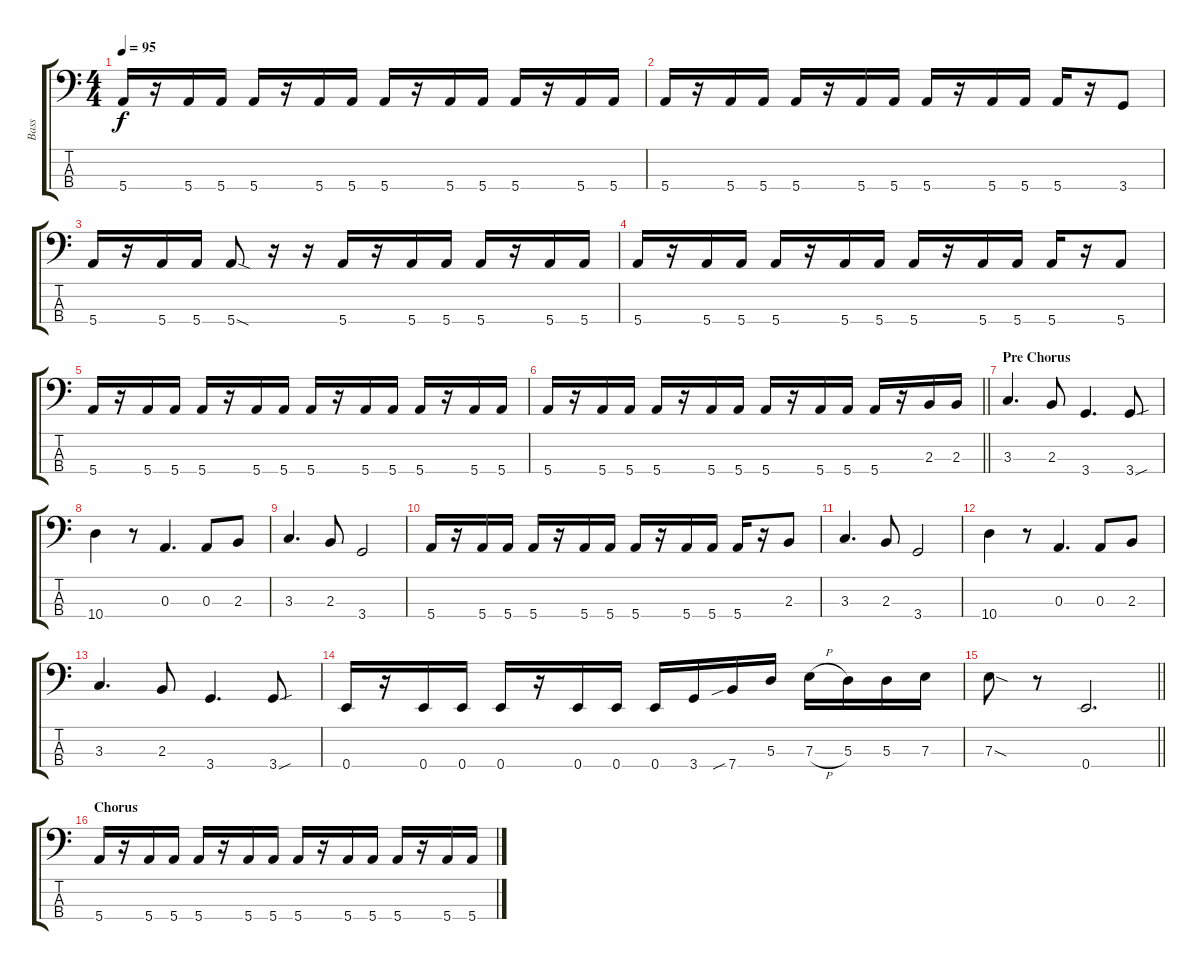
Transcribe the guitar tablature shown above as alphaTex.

\track ("Bass" "Bass") {instrument electricbassfinger}
\staff {score tabs}
\tuning (G2 D2 A1 E1) {hide}
\ts (4 4)
\tempo 95
\clef f4
\ks aminor
5.4.16{dy f} r.16 5.4.16 5.4.16 5.4.16 r.16 5.4.16 5.4.16 5.4.16 r.16 5.4.16 5.4.16 5.4.16 r.16 5.4.16 5.4.16 |
5.4.16 r.16 5.4.16 5.4.16 5.4.16 r.16 5.4.16 5.4.16 5.4.16 r.16 5.4.16 5.4.16 5.4.16 r.16 3.4.8 |
5.4.16 r.16 5.4.16 5.4.16 5.4{sod}.8 r.16 r.16 5.4.16 r.16 5.4.16 5.4.16 5.4.16 r.16 5.4.16 5.4.16 |
5.4.16 r.16 5.4.16 5.4.16 5.4.16 r.16 5.4.16 5.4.16 5.4.16 r.16 5.4.16 5.4.16 5.4.16 r.16 5.4.8 |
5.4.16 r.16 5.4.16 5.4.16 5.4.16 r.16 5.4.16 5.4.16 5.4.16 r.16 5.4.16 5.4.16 5.4.16 r.16 5.4.16 5.4.16 |
\barLineRight lightlight
5.4.16 r.16 5.4.16 5.4.16 5.4.16 r.16 5.4.16 5.4.16 5.4.16 r.16 5.4.16 5.4.16 5.4.16 r.16 2.3.16 2.3.16 |
\section ("" "Pre Chorus")
3.3.4{d} 2.3.8 3.4.4{d} 3.4{sou}.8 |
10.4.4 r.8 0.3.4{d} 0.3.8 2.3.8 |
3.3.4{d} 2.3.8 3.4.2 |
5.4.16 r.16 5.4.16 5.4.16 5.4.16 r.16 5.4.16 5.4.16 5.4.16 r.16 5.4.16 5.4.16 5.4.16 r.16 2.3.8 |
3.3.4{d} 2.3.8 3.4.2 |
10.4.4 r.8 0.3.4{d} 0.3.8 2.3.8 |
3.3.4{d} 2.3.8 3.4.4{d} 3.4{sou}.8 |
0.4.16 r.16 0.4.16 0.4.16 0.4.16 r.16 0.4.16 0.4.16 0.4.16 3.4.16 7.4{sib}.16 5.3.16 7.3{h}.16 5.3.16 5.3.16 7.3.16 |
\barLineRight lightlight
7.3{sod}.8 r.8 0.4.2{d} |
\section ("" "Chorus")
5.4.16 r.16 5.4.16 5.4.16 5.4.16 r.16 5.4.16 5.4.16 5.4.16 r.16 5.4.16 5.4.16 5.4.16 r.16 5.4.16 5.4.16
